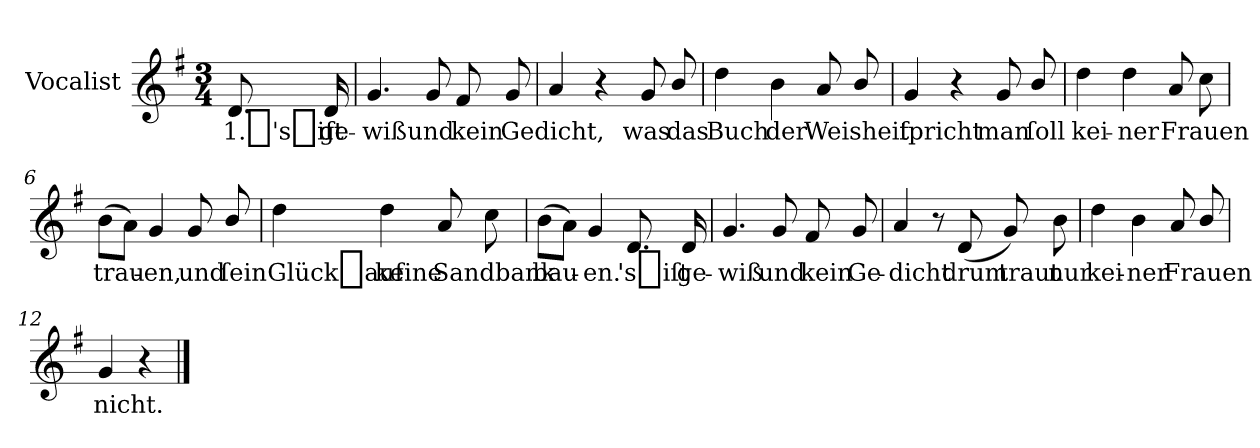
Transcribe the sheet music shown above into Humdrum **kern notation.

**kern	**text
*part1	*part1
*staff1	*staff1
*I"Vocalist	*
*clefG2	*
*k[f#]	*
*G:	*
*M3/4	*
=	=
8.d	1._'s_iſt
16d	ge-
=1	=1
4.g	-wiß
8g	und
8f#	kein
8g	Gedicht,
=2	=2
4a	.
4r	.
8g	was
8b/	das
=3	=3
4dd	Buch
4b	der
8a	Weisheit
8b/	.
=4	=4
4g	ſpricht
4r	.
8g	man
8b/	ſoll
=5	=5
4dd	kei-
4dd	-ner
8a	Frauen
8cc	.
=6	=6
(8b\L	trau-
8aJ)	.
4g	-en,
8g	und
8b/	ſein
=7	=7
4dd	Glück_auf
4dd	keine
8a	Sandbank
8cc	.
=8	=8
(8b\L	bau-
8aJ)	.
4g	-en.
8.d	's_iſt
16d	ge-
=9	=9
4.g	-wiß
8g	und
8f#	kein
8g	Ge-
=10	=10
4a	-dicht
8r	.
(>8d	drum
8g)	traut
8b	nur
=11	=11
4dd	kei-
4b	-ner
8a	Frauen
8b/	.
=12	=12
4g	nicht.
4r	.
==	==
*-	*-
